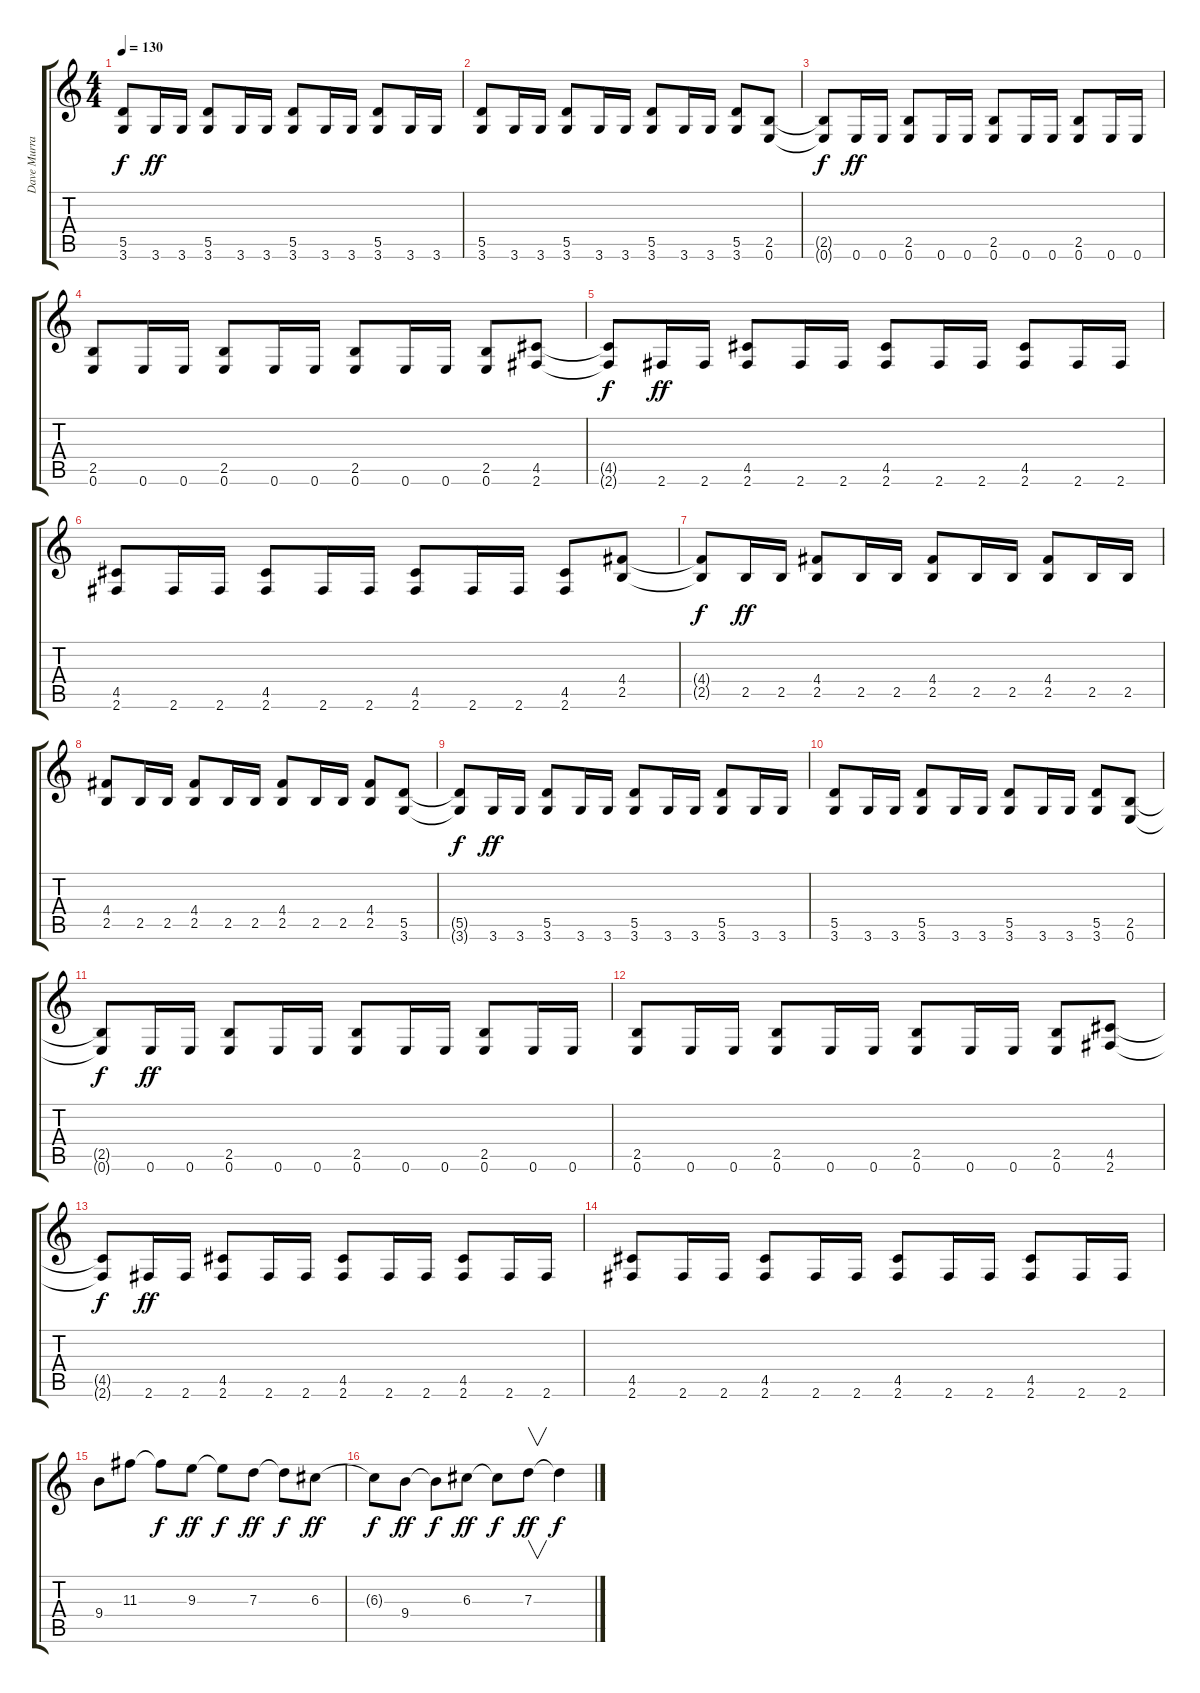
\track ("Dave Murray" "Dave Murra") {instrument overdrivenguitar}
\staff {score tabs}
\tuning (E4 B3 G3 D3 A2 E2) {hide}
\ts (4 4)
\tempo 130
\clef g2
\ks c
(5.5{t} 3.6{t}).8{dy f} 3.6.16{dy ff} 3.6.16 (5.5 3.6).8 3.6.16 3.6.16 (5.5 3.6).8 3.6.16 3.6.16 (5.5 3.6).8 3.6.16 3.6.16 |
(5.5 3.6).8 3.6.16 3.6.16 (5.5 3.6).8 3.6.16 3.6.16 (5.5 3.6).8 3.6.16 3.6.16 (5.5 3.6).8 (2.5 0.6).8 |
(2.5{t} 0.6{t}).8{dy f} 0.6.16{dy ff} 0.6.16 (2.5 0.6).8 0.6.16 0.6.16 (2.5 0.6).8 0.6.16 0.6.16 (2.5 0.6).8 0.6.16 0.6.16 |
(2.5 0.6).8 0.6.16 0.6.16 (2.5 0.6).8 0.6.16 0.6.16 (2.5 0.6).8 0.6.16 0.6.16 (2.5 0.6).8 (4.5 2.6).8 |
(4.5{t} 2.6{t}).8{dy f} 2.6.16{dy ff} 2.6.16 (4.5 2.6).8 2.6.16 2.6.16 (4.5 2.6).8 2.6.16 2.6.16 (4.5 2.6).8 2.6.16 2.6.16 |
(4.5 2.6).8 2.6.16 2.6.16 (4.5 2.6).8 2.6.16 2.6.16 (4.5 2.6).8 2.6.16 2.6.16 (4.5 2.6).8 (4.4 2.5).8 |
(4.4{t} 2.5{t}).8{dy f} 2.5.16{dy ff} 2.5.16 (4.4 2.5).8 2.5.16 2.5.16 (4.4 2.5).8 2.5.16 2.5.16 (4.4 2.5).8 2.5.16 2.5.16 |
(4.4 2.5).8 2.5.16 2.5.16 (4.4 2.5).8 2.5.16 2.5.16 (4.4 2.5).8 2.5.16 2.5.16 (4.4 2.5).8 (5.5 3.6).8 |
(5.5{t} 3.6{t}).8{dy f} 3.6.16{dy ff} 3.6.16 (5.5 3.6).8 3.6.16 3.6.16 (5.5 3.6).8 3.6.16 3.6.16 (5.5 3.6).8 3.6.16 3.6.16 |
(5.5 3.6).8 3.6.16 3.6.16 (5.5 3.6).8 3.6.16 3.6.16 (5.5 3.6).8 3.6.16 3.6.16 (5.5 3.6).8 (2.5 0.6).8 |
(2.5{t} 0.6{t}).8{dy f} 0.6.16{dy ff} 0.6.16 (2.5 0.6).8 0.6.16 0.6.16 (2.5 0.6).8 0.6.16 0.6.16 (2.5 0.6).8 0.6.16 0.6.16 |
(2.5 0.6).8 0.6.16 0.6.16 (2.5 0.6).8 0.6.16 0.6.16 (2.5 0.6).8 0.6.16 0.6.16 (2.5 0.6).8 (4.5 2.6).8 |
(4.5{t} 2.6{t}).8{dy f} 2.6.16{dy ff} 2.6.16 (4.5 2.6).8 2.6.16 2.6.16 (4.5 2.6).8 2.6.16 2.6.16 (4.5 2.6).8 2.6.16 2.6.16 |
(4.5 2.6).8 2.6.16 2.6.16 (4.5 2.6).8 2.6.16 2.6.16 (4.5 2.6).8 2.6.16 2.6.16 (4.5 2.6).8 2.6.16 2.6.16 |
9.4.8 11.3.8 11.3{t}.8{dy f} 9.3.8{dy ff} 9.3{t}.8{dy f} 7.3.8{dy ff} 7.3{t}.8{dy f} 6.3.8{dy ff} |
6.3{t}.8{dy f} 9.4.8{dy ff} 9.4{t}.8{dy f} 6.3.8{dy ff} 6.3{t}.8{dy f} 7.3.8{v dy ff} 7.3{t}.4{dy f}
